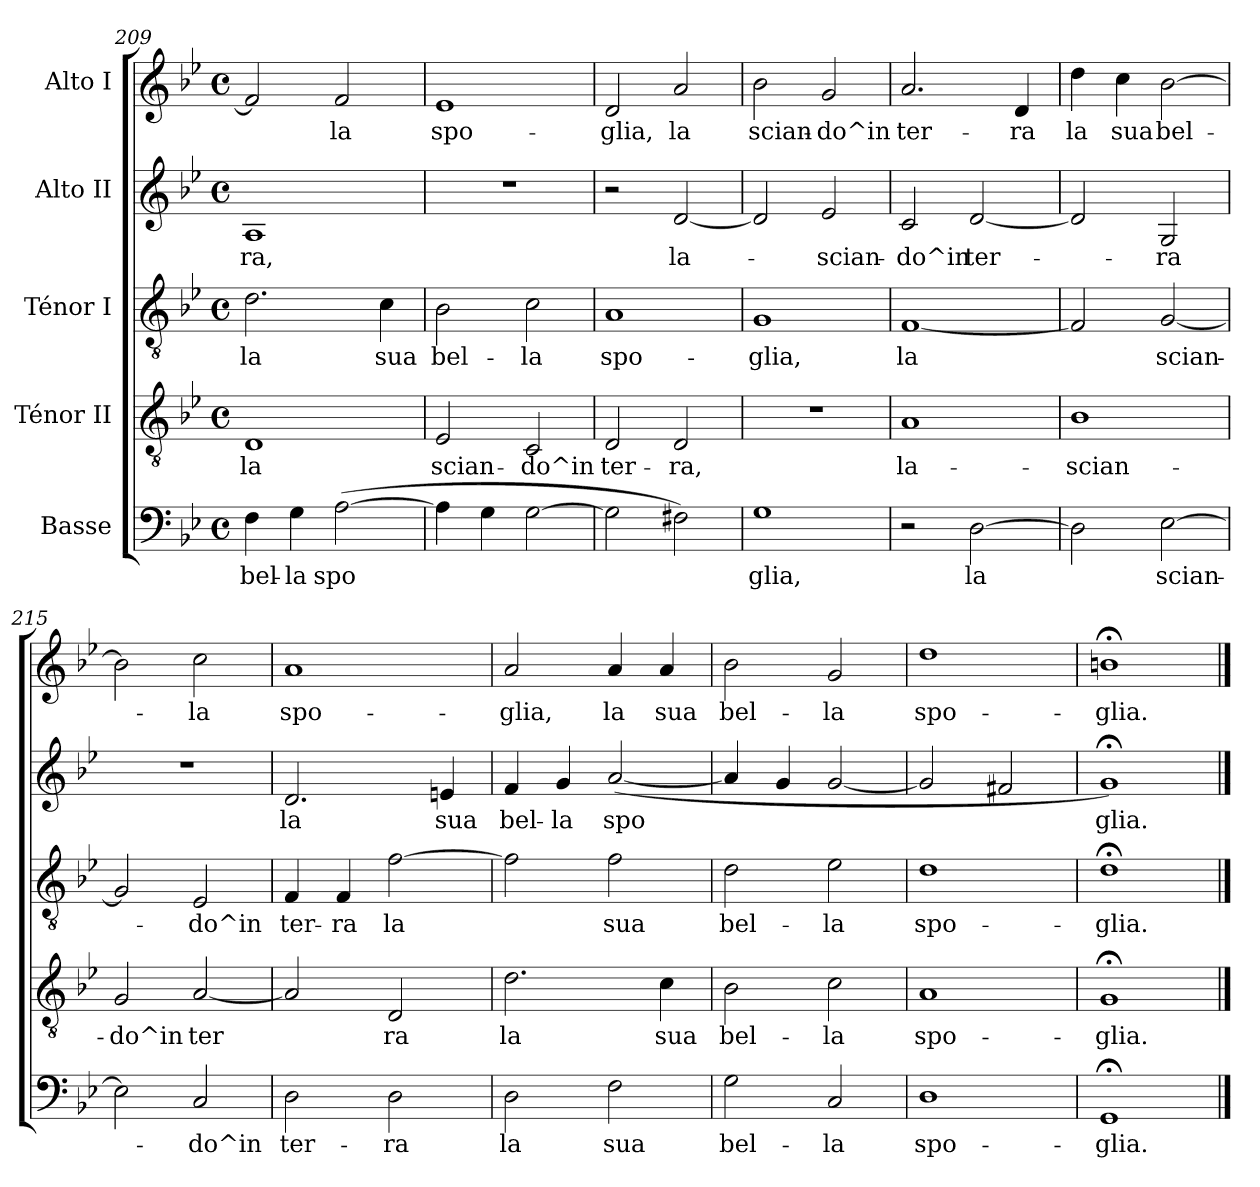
**kern	**text	**kern	**text	**kern	**text	**kern	**text	**kern	**text
*part5	*part5	*part4	*part4	*part3	*part3	*part2	*part2	*part1	*part1
*staff5	*staff5	*staff4	*staff4	*staff3	*staff3	*staff2	*staff2	*staff1	*staff1
*I"Basse	*	*I"Ténor II	*	*I"Ténor I	*	*I"Alto II	*	*I"Alto I	*
!!LO:LB:g=z
*clefF4	*	*clefGv2	*	*clefGv2	*	*clefG2	*	*clefG2	*
*k[b-e-]	*	*k[b-e-]	*	*k[b-e-]	*	*k[b-e-]	*	*k[b-e-]	*
*B-:	*	*B-:	*	*B-:	*	*B-:	*	*B-:	*
*M4/4	*	*M4/4	*	*M4/4	*	*M4/4	*	*M4/4	*
*met(c)	*	*met(c)	*	*met(c)	*	*met(c)	*	*met(c)	*
=209	=209	=209	=209	=209	=209	=209	=209	=209	=209
!	!LO:LY:b:cj	!	!LO:LY:b:cj	!	!LO:LY:b:cj	!	!LO:LY:b:cj	!	!
4F\	bel-	1D	la	2.d\	la	1A	-ra,	2f/]	.
!	!LO:LY:b:cj	!	!	!	!	!	!	!	!
4G\	-la	.	.	.	.	.	.	.	.
!	!LO:LY:b:cj	!	!	!	!	!	!	!	!LO:LY:b:cj
(>[>2A\	spo	.	.	.	.	.	.	2f/	-la
!	!	!	!	!	!LO:LY:b:cj	!	!	!	!
.	.	.	.	4c\	sua	.	.	.	.
=210	=210	=210	=210	=210	=210	=210	=210	=210	=210
!	!	!	!LO:LY:b:cj	!	!LO:LY:b:cj	!	!	!	!LO:LY:b:cj
4A\]	.	2E-/	scian-	2B-\	bel-	1r	.	1e-	spo-
!	!LO:LY:b:cj	!	!	!	!	!	!	!	!
4G\	-	.	.	.	.	.	.	.	.
!	!LO:LY:b:cj	!	!LO:LY:b:cj	!	!LO:LY:b:cj	!	!	!	!
[>2G\	--	2C/	-do^in	2c\	-la	.	.	.	.
=211	=211	=211	=211	=211	=211	=211	=211	=211	=211
!	!	!	!LO:LY:b:cj	!	!LO:LY:b:cj	!	!	!	!LO:LY:b:cj
2G\]	.	2D/	ter-	1A	spo-	2r	.	2d/	-glia,
!	!LO:LY:b:cj	!	!LO:LY:b:cj	!	!	!	!LO:LY:b:cj	!	!LO:LY:b:cj
2F#X\)	--	2D/	-ra,	.	.	[<2d/	la-	2a/	la
!!LO:LB:g=z
=212	=212	=212	=212	=212	=212	=212	=212	=212	=212
!	!LO:LY:b:cj	!	!	!	!LO:LY:b:cj	!	!	!	!LO:LY:b:cj
1G	-glia,	1r	.	1G	-glia,	2d/]	.	2b-\	scian-
!	!	!	!	!	!	!	!LO:LY:b:cj	!	!LO:LY:b:cj
.	.	.	.	.	.	2e-/	-scian-	2g/	-do^in
=213	=213	=213	=213	=213	=213	=213	=213	=213	=213
!	!	!	!LO:LY:b:cj	!	!LO:LY:b:cj	!	!LO:LY:b:cj	!	!LO:LY:b:cj
2r	.	1A	la-	[<1F	la	2c/	-do^in	2.a/	ter-
!	!LO:LY:b:cj	!	!	!	!	!	!LO:LY:b:cj	!	!
[>2D\	la	.	.	.	.	[<2d/	ter-	.	.
!	!	!	!	!	!	!	!	!	!LO:LY:b:cj
.	.	.	.	.	.	.	.	4d/	-ra
=214	=214	=214	=214	=214	=214	=214	=214	=214	=214
!	!	!	!LO:LY:b:cj	!	!	!	!	!	!LO:LY:b:cj
2D\]	.	1B-	-scian-	2F/]	.	2d/]	.	4dd\	la
!	!	!	!	!	!	!	!	!	!LO:LY:b:cj
.	.	.	.	.	.	.	.	4cc\	sua
!	!LO:LY:b:cj	!	!	!	!LO:LY:b:cj	!	!LO:LY:b:cj	!	!LO:LY:b:cj
[>2E-\	scian-	.	.	[<2G/	scian-	2G/	-ra	[>2b-\	bel-
=215	=215	=215	=215	=215	=215	=215	=215	=215	=215
!	!	!	!LO:LY:b:cj	!	!	!	!	!	!
2E-\]	.	2G/	-do^in	2G/]	.	1r	.	2b-\]	.
!	!LO:LY:b:cj	!	!LO:LY:b:cj	!	!LO:LY:b:cj	!	!	!	!LO:LY:b:cj
2C/	-do^in	[<2A/	ter	2E-/	-do^in	.	.	2cc\	-la
=216	=216	=216	=216	=216	=216	=216	=216	=216	=216
!	!LO:LY:b:cj	!	!	!	!LO:LY:b:cj	!	!LO:LY:b:cj	!	!LO:LY:b:cj
2D\	ter-	2A/]	.	4F/	ter-	2.d/	la	1a	spo-
!	!	!	!	!	!LO:LY:b:cj	!	!	!	!
.	.	.	.	4F/	-ra	.	.	.	.
!	!LO:LY:b:cj	!	!LO:LY:b:cj	!	!LO:LY:b:cj	!	!	!	!
2D\	-ra	2D/	ra	[>2f\	la	.	.	.	.
!	!	!	!	!	!	!	!LO:LY:b:cj	!	!
.	.	.	.	.	.	4en/	sua	.	.
=217	=217	=217	=217	=217	=217	=217	=217	=217	=217
!	!LO:LY:b:cj	!	!LO:LY:b:cj	!	!	!	!LO:LY:b:cj	!	!LO:LY:b:cj
2D\	la	2.d\	la	2f\]	.	4f/	bel-	2a/	-glia,
!	!	!	!	!	!	!	!LO:LY:b:cj	!	!
.	.	.	.	.	.	4g/	-la	.	.
!	!LO:LY:b:cj	!	!	!	!LO:LY:b:cj	!	!LO:LY:b:cj	!	!LO:LY:b:cj
2F\	sua	.	.	2f\	sua	(<[<2a/	spo	4a/	la
!	!	!	!LO:LY:b:cj	!	!	!	!	!	!LO:LY:b:cj
.	.	4c\	sua	.	.	.	.	4a/	sua
=218	=218	=218	=218	=218	=218	=218	=218	=218	=218
!	!LO:LY:b:cj	!	!LO:LY:b:cj	!	!LO:LY:b:cj	!	!	!	!LO:LY:b:cj
2G\	bel-	2B-\	bel-	2d\	bel-	4a/]	.	2b-\	bel-
!	!	!	!	!	!	!	!LO:LY:b:cj	!	!
.	.	.	.	.	.	4g/	-	.	.
!	!LO:LY:b:cj	!	!LO:LY:b:cj	!	!LO:LY:b:cj	!	!LO:LY:b:cj	!	!LO:LY:b:cj
2C/	-la	2c\	-la	2e-\	-la	[<2g/	--	2g/	-la
=219	=219	=219	=219	=219	=219	=219	=219	=219	=219
!	!LO:LY:b:cj	!	!LO:LY:b:cj	!	!LO:LY:b:cj	!	!	!	!LO:LY:b:cj
1D	spo-	1A	spo-	1d	spo-	2g/]	.	1dd	spo-
!	!	!	!	!	!	!	!LO:LY:b:cj	!	!
.	.	.	.	.	.	2f#X/	--	.	.
!!LO:LB:g=z
=220	=220	=220	=220	=220	=220	=220	=220	=220	=220
!	!LO:LY:b:cj	!	!LO:LY:b:cj	!	!LO:LY:b:cj	!	!LO:LY:b:cj	!	!LO:LY:b:cj
1GG;<	-glia.	1G;<	-glia.	1d;<	-glia.	1g;<)	-glia.	1bn;<	-glia.
==	==	==	==	==	==	==	==	==	==
*-	*-	*-	*-	*-	*-	*-	*-	*-	*-
